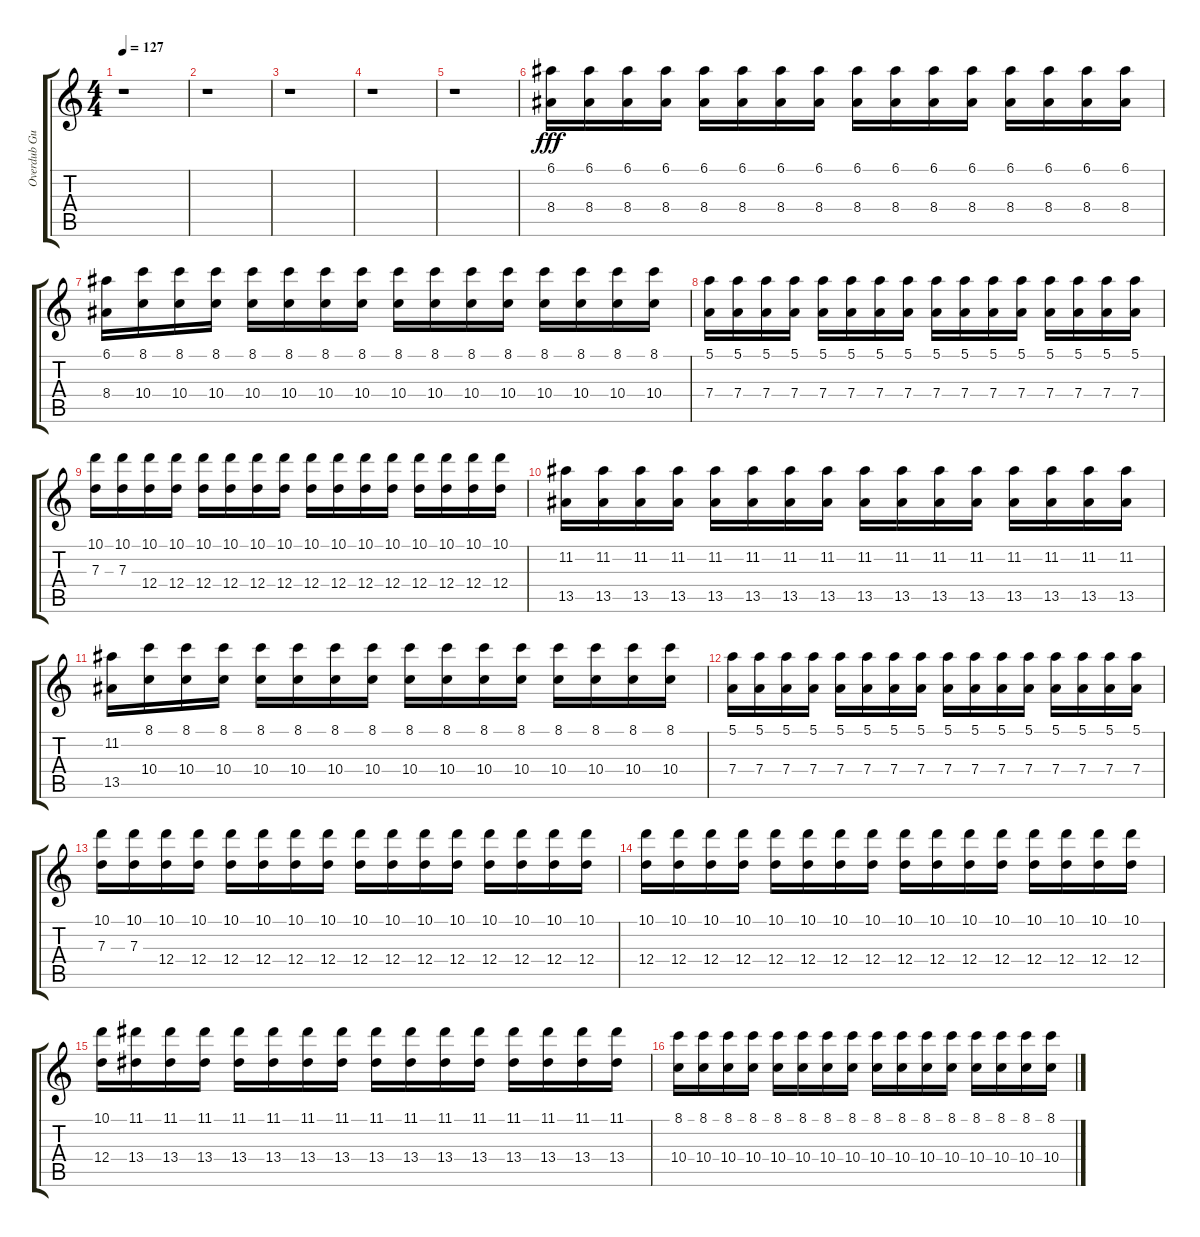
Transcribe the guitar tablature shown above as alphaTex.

\track ("Overdub Guitar" "Overdub Gu") {instrument distortionguitar}
\staff {score tabs}
\tuning (E4 B3 G3 D3 A2 E2) {hide}
\ts (4 4)
\tempo 127
\clef g2
\ks c
r.1{dy fff} |
r.1 |
r.1 |
r.1 |
r.1 |
(6.1 8.4).16 (6.1 8.4).16 (6.1 8.4).16 (6.1 8.4).16 (6.1 8.4).16 (6.1 8.4).16 (6.1 8.4).16 (6.1 8.4).16 (6.1 8.4).16 (6.1 8.4).16 (6.1 8.4).16 (6.1 8.4).16 (6.1 8.4).16 (6.1 8.4).16 (6.1 8.4).16 (6.1 8.4).16 |
(6.1 8.4).16 (8.1 10.4).16 (8.1 10.4).16 (8.1 10.4).16 (8.1 10.4).16 (8.1 10.4).16 (8.1 10.4).16 (8.1 10.4).16 (8.1 10.4).16 (8.1 10.4).16 (8.1 10.4).16 (8.1 10.4).16 (8.1 10.4).16 (8.1 10.4).16 (8.1 10.4).16 (8.1 10.4).16 |
(5.1 7.4).16 (5.1 7.4).16 (5.1 7.4).16 (5.1 7.4).16 (5.1 7.4).16 (5.1 7.4).16 (5.1 7.4).16 (5.1 7.4).16 (5.1 7.4).16 (5.1 7.4).16 (5.1 7.4).16 (5.1 7.4).16 (5.1 7.4).16 (5.1 7.4).16 (5.1 7.4).16 (5.1 7.4).16 |
(10.1 7.3).16 (10.1 7.3).16 (10.1 12.4).16 (10.1 12.4).16 (10.1 12.4).16 (10.1 12.4).16 (10.1 12.4).16 (10.1 12.4).16 (10.1 12.4).16 (10.1 12.4).16 (10.1 12.4).16 (10.1 12.4).16 (10.1 12.4).16 (10.1 12.4).16 (10.1 12.4).16 (10.1 12.4).16 |
(11.2 13.5).16 (11.2 13.5).16 (11.2 13.5).16 (11.2 13.5).16 (11.2 13.5).16 (11.2 13.5).16 (11.2 13.5).16 (11.2 13.5).16 (11.2 13.5).16 (11.2 13.5).16 (11.2 13.5).16 (11.2 13.5).16 (11.2 13.5).16 (11.2 13.5).16 (11.2 13.5).16 (11.2 13.5).16 |
(11.2 13.5).16 (8.1 10.4).16 (8.1 10.4).16 (8.1 10.4).16 (8.1 10.4).16 (8.1 10.4).16 (8.1 10.4).16 (8.1 10.4).16 (8.1 10.4).16 (8.1 10.4).16 (8.1 10.4).16 (8.1 10.4).16 (8.1 10.4).16 (8.1 10.4).16 (8.1 10.4).16 (8.1 10.4).16 |
(5.1 7.4).16 (5.1 7.4).16 (5.1 7.4).16 (5.1 7.4).16 (5.1 7.4).16 (5.1 7.4).16 (5.1 7.4).16 (5.1 7.4).16 (5.1 7.4).16 (5.1 7.4).16 (5.1 7.4).16 (5.1 7.4).16 (5.1 7.4).16 (5.1 7.4).16 (5.1 7.4).16 (5.1 7.4).16 |
(10.1 7.3).16 (10.1 7.3).16 (10.1 12.4).16 (10.1 12.4).16 (10.1 12.4).16 (10.1 12.4).16 (10.1 12.4).16 (10.1 12.4).16 (10.1 12.4).16 (10.1 12.4).16 (10.1 12.4).16 (10.1 12.4).16 (10.1 12.4).16 (10.1 12.4).16 (10.1 12.4).16 (10.1 12.4).16 |
(10.1 12.4).16 (10.1 12.4).16 (10.1 12.4).16 (10.1 12.4).16 (10.1 12.4).16 (10.1 12.4).16 (10.1 12.4).16 (10.1 12.4).16 (10.1 12.4).16 (10.1 12.4).16 (10.1 12.4).16 (10.1 12.4).16 (10.1 12.4).16 (10.1 12.4).16 (10.1 12.4).16 (10.1 12.4).16 |
(10.1 12.4).16 (11.1 13.4).16 (11.1 13.4).16 (11.1 13.4).16 (11.1 13.4).16 (11.1 13.4).16 (11.1 13.4).16 (11.1 13.4).16 (11.1 13.4).16 (11.1 13.4).16 (11.1 13.4).16 (11.1 13.4).16 (11.1 13.4).16 (11.1 13.4).16 (11.1 13.4).16 (11.1 13.4).16 |
(8.1 10.4).16 (8.1 10.4).16 (8.1 10.4).16 (8.1 10.4).16 (8.1 10.4).16 (8.1 10.4).16 (8.1 10.4).16 (8.1 10.4).16 (8.1 10.4).16 (8.1 10.4).16 (8.1 10.4).16 (8.1 10.4).16 (8.1 10.4).16 (8.1 10.4).16 (8.1 10.4).16 (8.1 10.4).16
